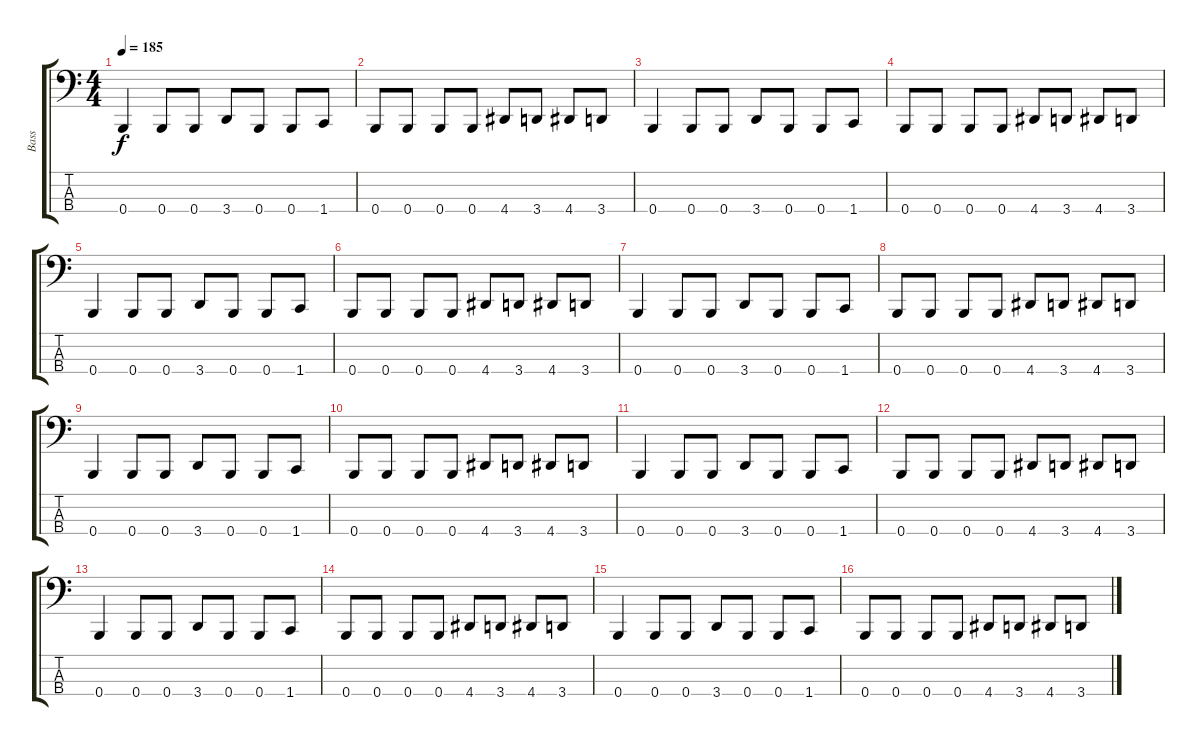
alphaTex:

\track ("Bass" "Bass") {instrument electricbasspick}
\staff {score tabs}
\tuning (D2 A1 E1 B0) {hide}
\ts (4 4)
\tempo 185
\clef f4
\ks c
0.4.4{dy f} 0.4.8 0.4.8 3.4.8 0.4.8 0.4.8 1.4.8 |
0.4.8 0.4.8 0.4.8 0.4.8 4.4.8 3.4.8 4.4.8 3.4.8 |
0.4.4 0.4.8 0.4.8 3.4.8 0.4.8 0.4.8 1.4.8 |
0.4.8 0.4.8 0.4.8 0.4.8 4.4.8 3.4.8 4.4.8 3.4.8 |
0.4.4 0.4.8 0.4.8 3.4.8 0.4.8 0.4.8 1.4.8 |
0.4.8 0.4.8 0.4.8 0.4.8 4.4.8 3.4.8 4.4.8 3.4.8 |
0.4.4 0.4.8 0.4.8 3.4.8 0.4.8 0.4.8 1.4.8 |
0.4.8 0.4.8 0.4.8 0.4.8 4.4.8 3.4.8 4.4.8 3.4.8 |
0.4.4 0.4.8 0.4.8 3.4.8 0.4.8 0.4.8 1.4.8 |
0.4.8 0.4.8 0.4.8 0.4.8 4.4.8 3.4.8 4.4.8 3.4.8 |
0.4.4 0.4.8 0.4.8 3.4.8 0.4.8 0.4.8 1.4.8 |
0.4.8 0.4.8 0.4.8 0.4.8 4.4.8 3.4.8 4.4.8 3.4.8 |
0.4.4 0.4.8 0.4.8 3.4.8 0.4.8 0.4.8 1.4.8 |
0.4.8 0.4.8 0.4.8 0.4.8 4.4.8 3.4.8 4.4.8 3.4.8 |
0.4.4 0.4.8 0.4.8 3.4.8 0.4.8 0.4.8 1.4.8 |
0.4.8 0.4.8 0.4.8 0.4.8 4.4.8 3.4.8 4.4.8 3.4.8
